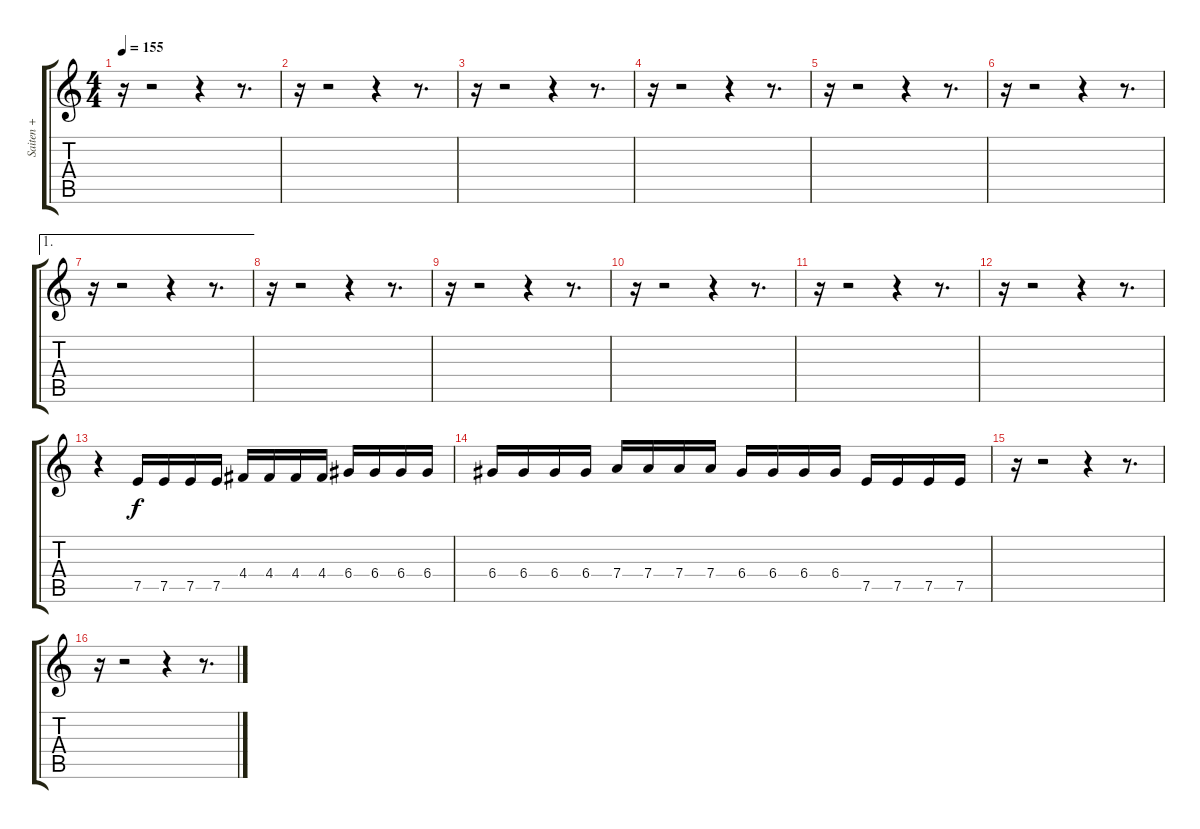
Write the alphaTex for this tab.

\track ("Saiten +" "Saiten +") {instrument distortionguitar}
\staff {score tabs}
\tuning (E4 B3 G3 D3 A2 E2) {hide}
\ts (4 4)
\tempo 155
\clef g2
\ks c
r.16{dy f} r.2 r.4 r.8{d} |
r.16 r.2 r.4 r.8{d} |
r.16 r.2 r.4 r.8{d} |
r.16 r.2 r.4 r.8{d} |
r.16 r.2 r.4 r.8{d} |
r.16 r.2 r.4 r.8{d} |
\ae 1
r.16 r.2 r.4 r.8{d} |
r.16 r.2 r.4 r.8{d} |
r.16 r.2 r.4 r.8{d} |
r.16 r.2 r.4 r.8{d} |
r.16 r.2 r.4 r.8{d} |
r.16 r.2 r.4 r.8{d} |
r.4 7.5.16 7.5.16 7.5.16 7.5.16 4.4.16 4.4.16 4.4.16 4.4.16 6.4.16 6.4.16 6.4.16 6.4.16 |
6.4.16 6.4.16 6.4.16 6.4.16 7.4.16 7.4.16 7.4.16 7.4.16 6.4.16 6.4.16 6.4.16 6.4.16 7.5.16 7.5.16 7.5.16 7.5.16 |
r.16 r.2 r.4 r.8{d} |
r.16 r.2 r.4 r.8{d}
